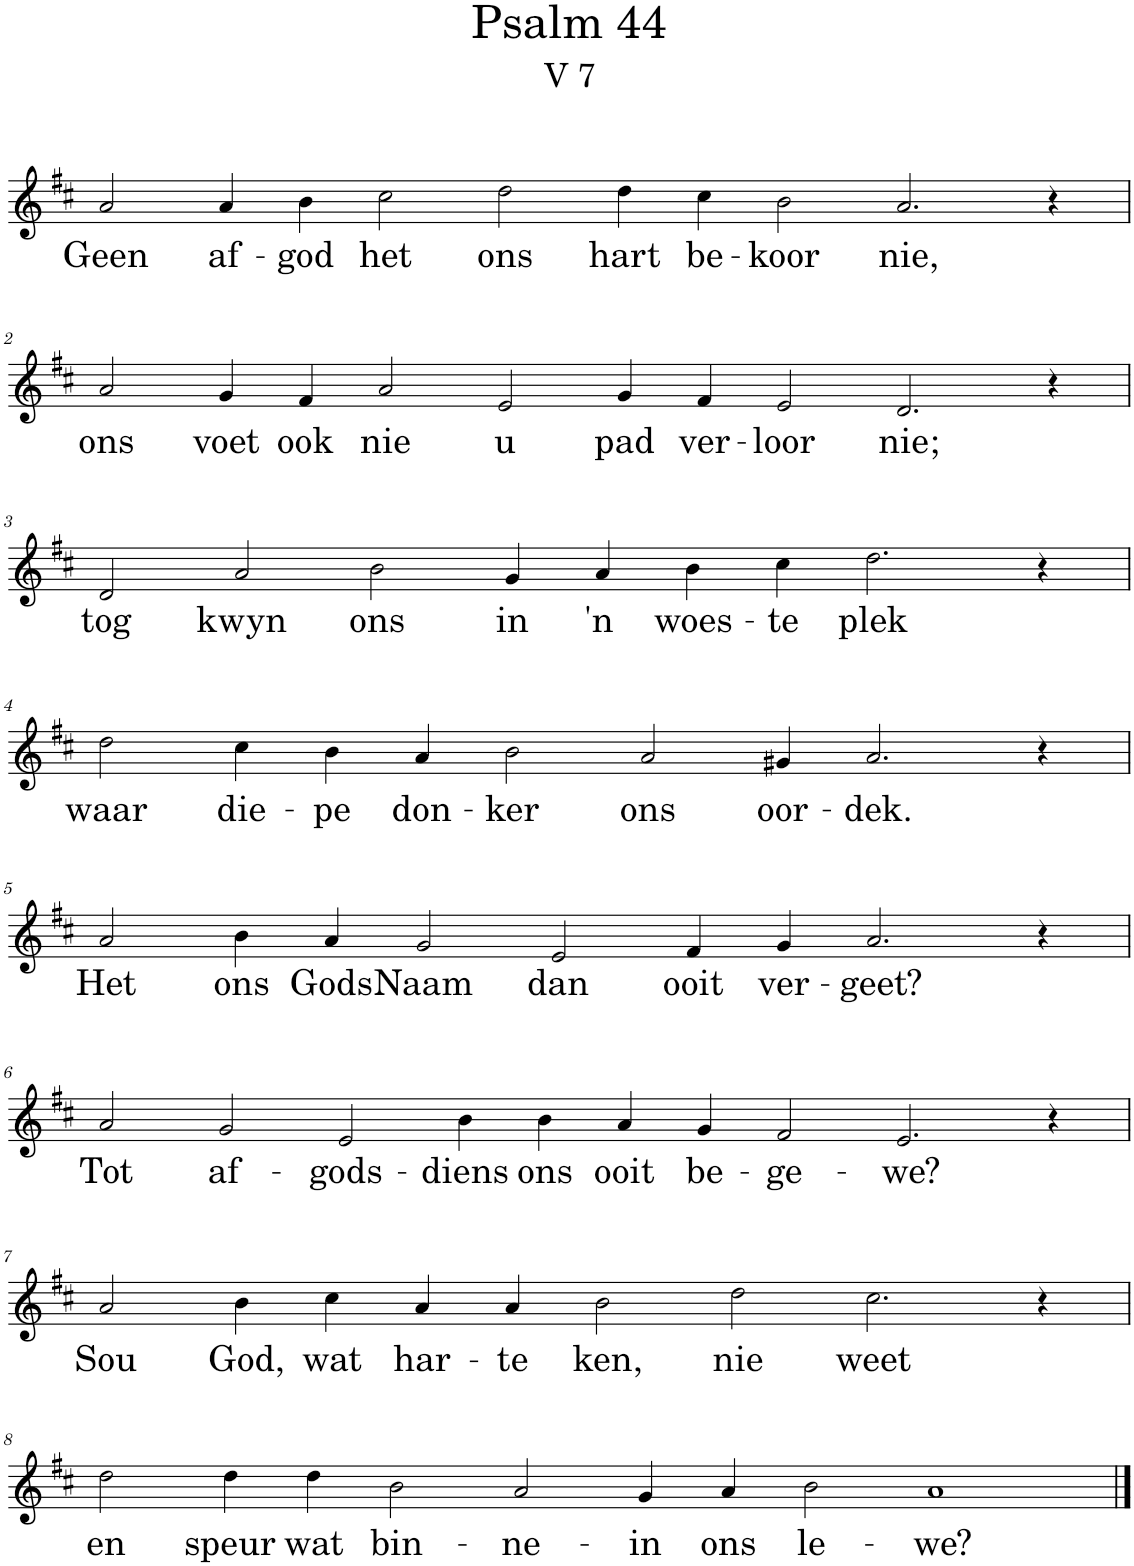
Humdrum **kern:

**kern	**text
*part1	*part1
*staff1	*staff1
*I"Pipe Organ	*
*I'Org.	*
*clefG2	*
*k[f#c#]	*
*M16/4	*
=1	=1
!	!LO:LY:b
2a/	Geen
!	!LO:LY:b
4a/	af-
!	!LO:LY:b
4b\	-god
!	!LO:LY:b
2cc#\	het
!	!LO:LY:b
2dd\	ons
!	!LO:LY:b
4dd\	hart
!	!LO:LY:b
4cc#\	be-
!	!LO:LY:b
2b\	-koor
!	!LO:LY:b
2.a/	nie,
4r	.
!!LO:LB:g=z
=2	=2
!	!LO:LY:b
2a/	ons
!	!LO:LY:b
4g/	voet
!	!LO:LY:b
4f#/	ook
!	!LO:LY:b
2a/	nie
!	!LO:LY:b
2e/	u
!	!LO:LY:b
4g/	pad
!	!LO:LY:b
4f#/	ver-
!	!LO:LY:b
2e/	-loor
!	!LO:LY:b
2.d/	nie;
4r	.
!!LO:LB:g=z
=3	=3
*M14/4	*
!	!LO:LY:b
2d/	tog
!	!LO:LY:b
2a/	kwyn
!	!LO:LY:b
2b\	ons
!	!LO:LY:b
4g/	in
!	!LO:LY:b
4a/	'n
!	!LO:LY:b
4b\	woes-
!	!LO:LY:b
4cc#\	-te
!	!LO:LY:b
2.dd\	plek
4r	.
!!LO:LB:g=z
=4	=4
!	!LO:LY:b
2dd\	waar
!	!LO:LY:b
4cc#\	die-
!	!LO:LY:b
4b\	-pe
!	!LO:LY:b
4a/	don-
!	!LO:LY:b
2b\	-ker
!	!LO:LY:b
2a/	ons
!	!LO:LY:b
4g#X/	oor-
!	!LO:LY:b
2.a/	-dek.
4r	.
!!LO:LB:g=z
=5	=5
!	!LO:LY:b
2a/	Het
!	!LO:LY:b
4b\	ons
!	!LO:LY:b
4a/	Gods
!	!LO:LY:b
2g/	Naam
!	!LO:LY:b
2e/	dan
!	!LO:LY:b
4f#/	ooit
!	!LO:LY:b
4g/	ver-
!	!LO:LY:b
2.a/	-geet?
4r	.
!!LO:LB:g=z
=6	=6
*M16/4	*
!	!LO:LY:b
2a/	Tot
!	!LO:LY:b
2g/	af-
!	!LO:LY:b
2e/	-gods-
!	!LO:LY:b
4b\	-diens
!	!LO:LY:b
4b\	ons
!	!LO:LY:b
4a/	ooit
!	!LO:LY:b
4g/	be-
!	!LO:LY:b
2f#/	-ge-
!	!LO:LY:b
2.e/	-we?
4r	.
!!LO:LB:g=z
=7	=7
*M14/4	*
!	!LO:LY:b
2a/	Sou
!	!LO:LY:b
4b\	God,
!	!LO:LY:b
4cc#\	wat
!	!LO:LY:b
4a/	har-
!	!LO:LY:b
4a/	-te
!	!LO:LY:b
2b\	ken,
!	!LO:LY:b
2dd\	nie
!	!LO:LY:b
2.cc#\	weet
4r	.
!!LO:LB:g=z
=8	=8
*M16/4	*
!	!LO:LY:b
2dd\	en
!	!LO:LY:b
4dd\	speur
!	!LO:LY:b
4dd\	wat
!	!LO:LY:b
2b\	bin-
!	!LO:LY:b
2a/	-ne-
!	!LO:LY:b
4g/	-in
!	!LO:LY:b
4a/	ons
!	!LO:LY:b
2b\	le-
!	!LO:LY:b
1a	-we?
==	==
*-	*-
